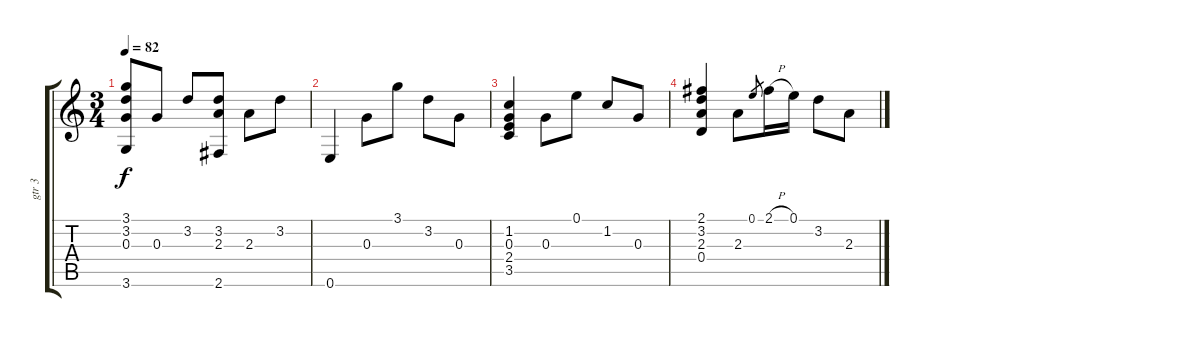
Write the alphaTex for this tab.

\track ("gtr 3" "gtr 3") {instrument acousticguitarnylon}
\staff {score tabs}
\tuning (E4 B3 G3 D3 A2 E2) {hide}
\ts (3 4)
\tempo 82
\clef g2
\ks c
(3.1 3.2 0.3 3.6).8{dy f} 0.3.8 3.2.8 (3.2 2.3 2.6).8 2.3.8 3.2.8 |
0.6.4 0.3.8 3.1.8 3.2.8 0.3.8 |
(1.2 0.3 2.4 3.5).4 0.3.8 0.1.8 1.2.8 0.3.8 |
(2.1 3.2 2.3 0.4).4 2.3.8 0.1.8{gr} 2.1{h}.16 0.1.16 3.2.8 2.3.8
